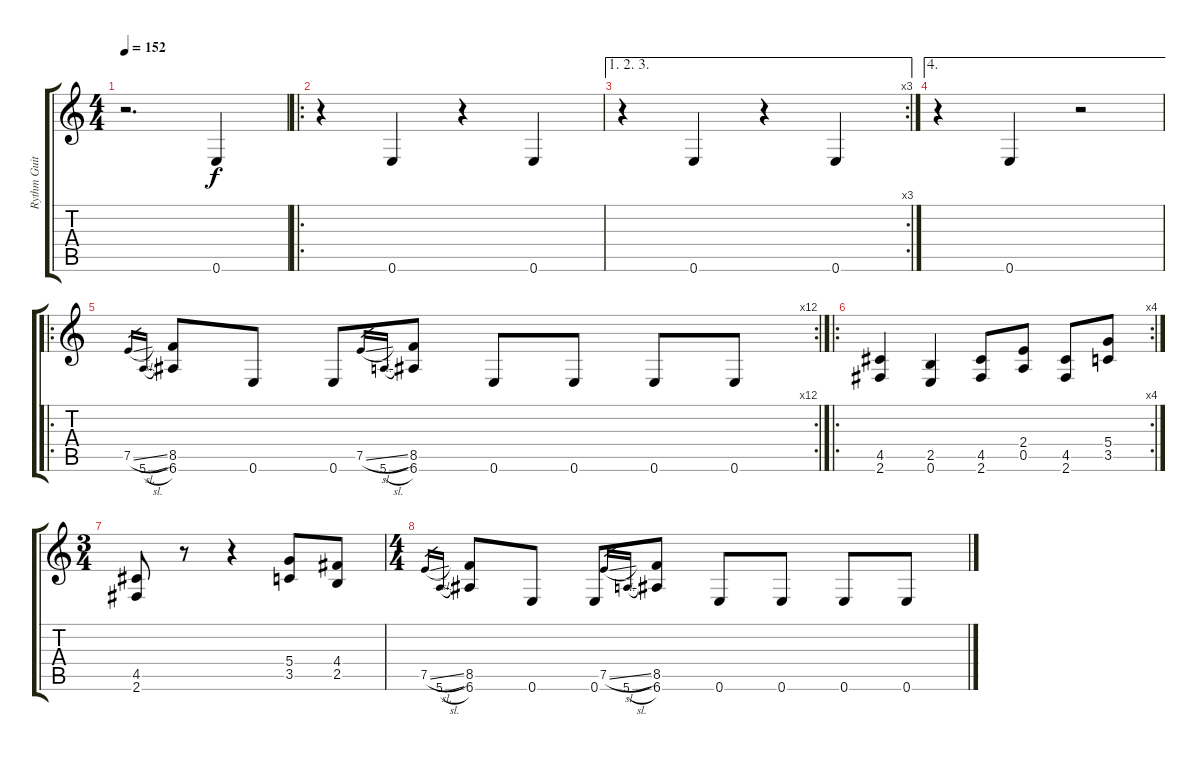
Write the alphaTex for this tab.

\track ("Rythm Guitar" "Rythm Guit") {instrument distortionguitar}
\staff {score tabs}
\tuning (E4 B3 G3 D3 A2 E2) {hide}
\ts (4 4)
\tempo 152
\clef g2
\ks c
r.2{d dy f instrument distortionguitar} 0.6.4 |
\ro
r.4 0.6.4 r.4 0.6.4 |
\ae (1 2 3)
\rc 3
r.4 0.6.4 r.4 0.6.4 |
\ae 4
r.4 0.6.4 r.2 |
\ro
\rc 12
7.5{sl}.16{gr} 5.6{sl}.16{gr} (8.5 6.6).8 0.6.8 0.6.8 7.5{sl}.16{gr} 5.6{sl}.16{gr} (8.5 6.6).8 0.6.8 0.6.8 0.6.8 0.6.8 |
\ro
\rc 4
(4.5 2.6).4 (2.5 0.6).4 (4.5 2.6).8 (2.4 0.5).8 (4.5 2.6).8 (5.4 3.5).8 |
\ts (3 4)
(4.5 2.6).8 r.8 r.4 (5.4 3.5).8 (4.4 2.5).8 |
\ts (4 4)
7.5{sl}.16{gr} 5.6{sl}.16{gr} (8.5 6.6).8 0.6.8 0.6.8 7.5{sl}.16{gr} 5.6{sl}.16{gr} (8.5 6.6).8 0.6.8 0.6.8 0.6.8 0.6.8
